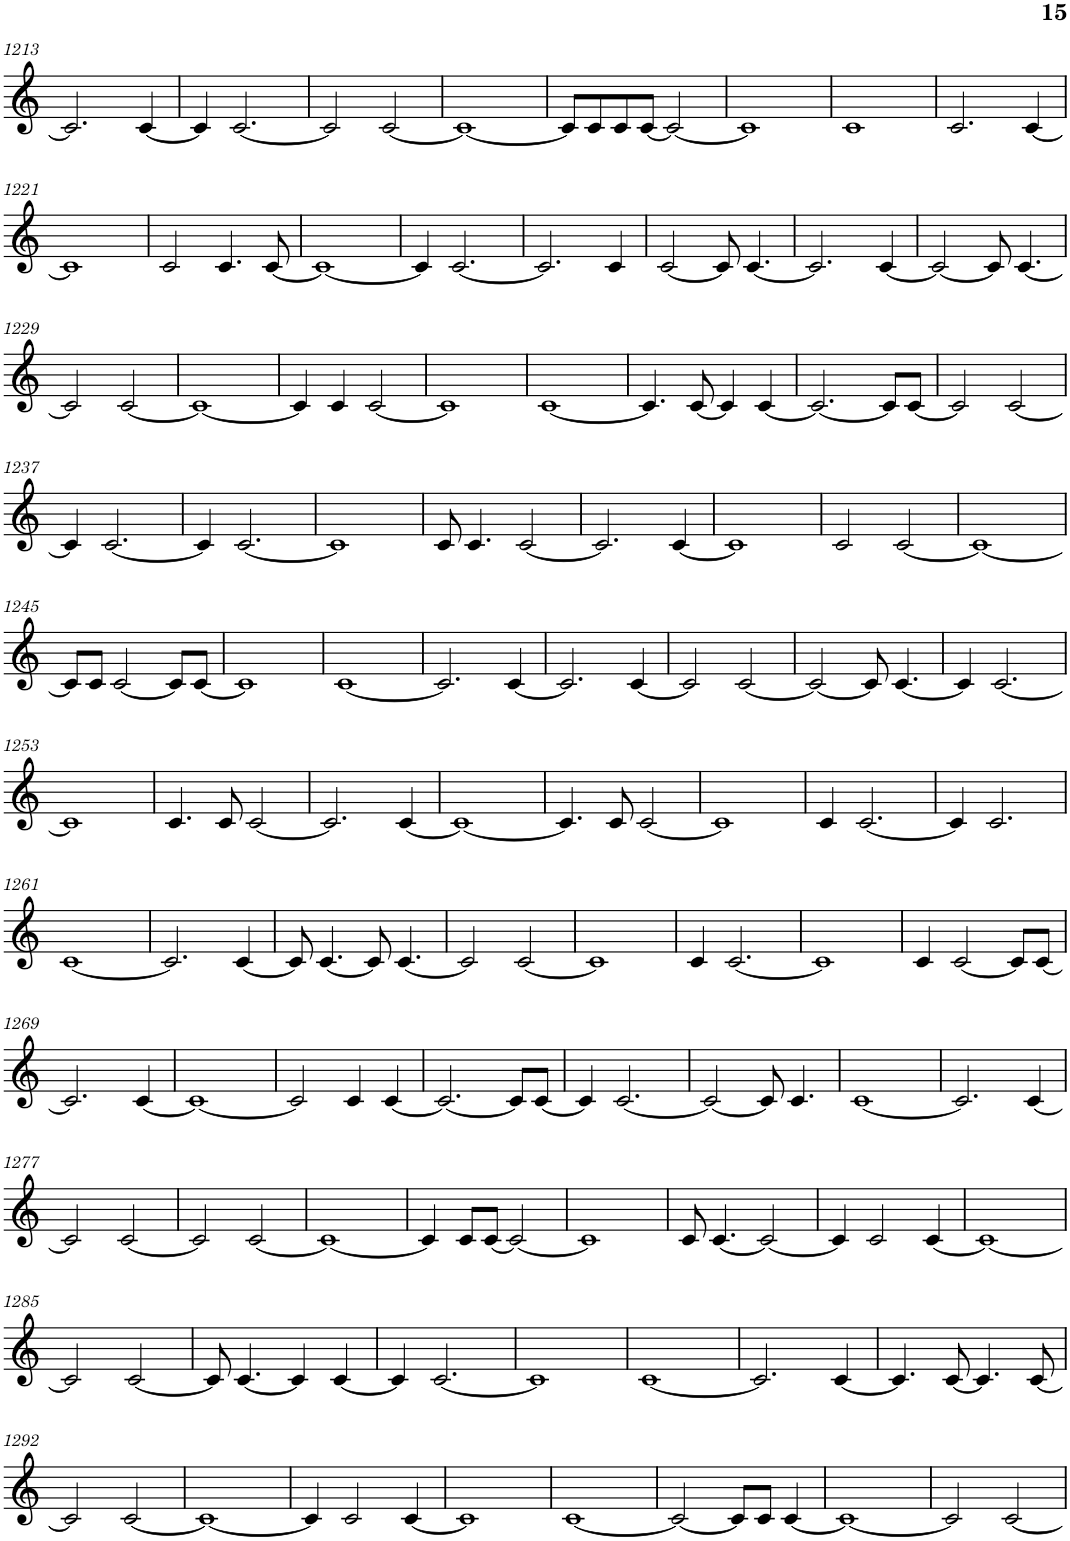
**kern
*part1
*staff1
*I"Piano
*I'Pno.
!!LO:PB:g=z
*clefG2
*k[]
*M4/4
=1213
2.c/]
[4c/
=1214
4c/]
[2.c/
=1215
2c/]
[2c/
=1216
1c_
=1217
8c/L]
8c/
8c/
[8c/J
2c/_
=1218
1c]
=1219
1c
=1220
2.c/
[4c/
!!LO:LB:g=z
=1221
1c]
=1222
2c/
4.c/
[8c/
=1223
1c_
=1224
4c/]
[2.c/
=1225
2.c/]
4c/
=1226
[2c/
8c/]
[4.c/
=1227
2.c/]
[4c/
=1228
2c/_
8c/]
[4.c/
!!LO:LB:g=z
=1229
2c/]
[2c/
=1230
1c_
=1231
4c/]
4c/
[2c/
=1232
1c]
=1233
[1c
=1234
4.c/]
[8c/
4c/]
[4c/
=1235
2.c/_
8c/L]
[8c/J
=1236
2c/]
[2c/
!!LO:LB:g=z
=1237
4c/]
[2.c/
=1238
4c/]
[2.c/
=1239
1c]
=1240
8c/
4.c/
[2c/
=1241
2.c/]
[4c/
=1242
1c]
=1243
2c/
[2c/
=1244
1c_
!!LO:LB:g=z
=1245
8c/L]
8c/J
[2c/
8c/L]
[8c/J
=1246
1c]
=1247
[1c
=1248
2.c/]
[4c/
=1249
2.c/]
[4c/
=1250
2c/]
[2c/
=1251
2c/_
8c/]
[4.c/
=1252
4c/]
[2.c/
!!LO:LB:g=z
=1253
1c]
=1254
4.c/
8c/
[2c/
=1255
2.c/]
[4c/
=1256
1c_
=1257
4.c/]
8c/
[2c/
=1258
1c]
=1259
4c/
[2.c/
=1260
4c/]
2.c/
!!LO:LB:g=z
=1261
[1c
=1262
2.c/]
[4c/
=1263
8c/]
[4.c/
8c/]
[4.c/
=1264
2c/]
[2c/
=1265
1c]
=1266
4c/
[2.c/
=1267
1c]
=1268
4c/
[2c/
8c/L]
[8c/J
!!LO:LB:g=z
=1269
2.c/]
[4c/
=1270
1c_
=1271
2c/]
4c/
[4c/
=1272
2.c/_
8c/L]
[8c/J
=1273
4c/]
[2.c/
=1274
2c/_
8c/]
4.c/
=1275
[1c
=1276
2.c/]
[4c/
!!LO:LB:g=z
=1277
2c/]
[2c/
=1278
2c/]
[2c/
=1279
1c_
=1280
4c/]
8c/L
[8c/J
2c/_
=1281
1c]
=1282
8c/
[4.c/
2c/_
=1283
4c/]
2c/
[4c/
=1284
1c_
!!LO:LB:g=z
=1285
2c/]
[2c/
=1286
8c/]
[4.c/
4c/]
[4c/
=1287
4c/]
[2.c/
=1288
1c]
=1289
[1c
=1290
2.c/]
[4c/
=1291
4.c/]
[8c/
4.c/]
[8c/
!!LO:LB:g=z
=1292
2c/]
[2c/
=1293
1c_
=1294
4c/]
2c/
[4c/
=1295
1c]
=1296
[1c
=1297
2c/_
8c/L]
8c/J
[4c/
=1298
1c_
=1299
2c/]
[2c/
=
*-
